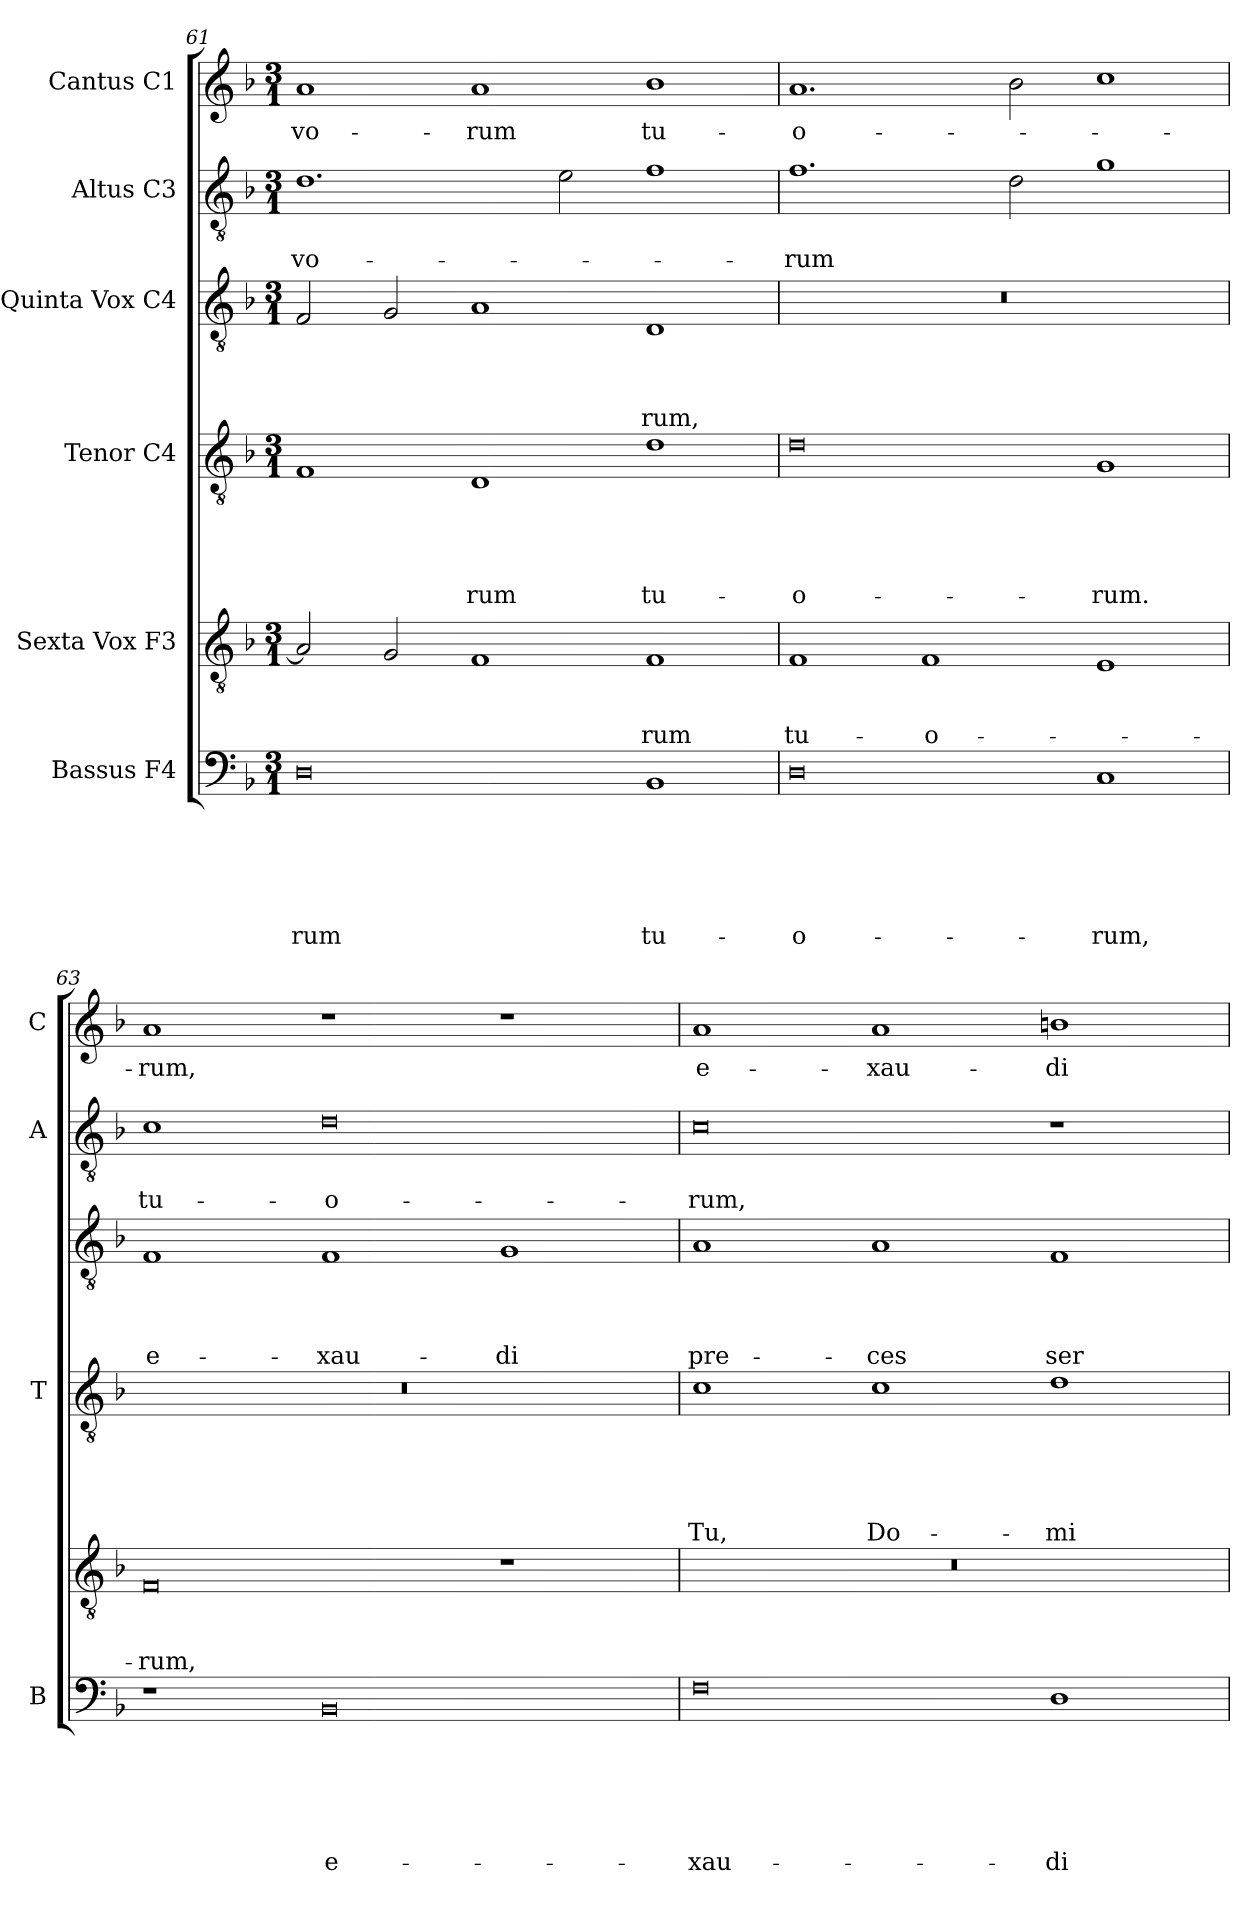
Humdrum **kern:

**kern	**text	**text	**text	**text	**text	**text	**kern	**text	**text	**text	**kern	**text	**text	**text	**text	**text	**kern	**text	**text	**text	**text	**kern	**text	**text	**kern	**text
*part6	*part6	*part6	*part6	*part6	*part6	*part6	*part5	*part5	*part5	*part5	*part4	*part4	*part4	*part4	*part4	*part4	*part3	*part3	*part3	*part3	*part3	*part2	*part2	*part2	*part1	*part1
*staff6	*staff6	*staff6	*staff6	*staff6	*staff6	*staff6	*staff5	*staff5	*staff5	*staff5	*staff4	*staff4	*staff4	*staff4	*staff4	*staff4	*staff3	*staff3	*staff3	*staff3	*staff3	*staff2	*staff2	*staff2	*staff1	*staff1
*I"Bassus F4	*	*	*	*	*	*	*I"Sexta Vox F3	*	*	*	*I"Tenor C4	*	*	*	*	*	*I"Quinta Vox C4	*	*	*	*	*I"Altus C3	*	*	*I"Cantus C1	*
*I'B	*	*	*	*	*	*	*	*	*	*	*I'T	*	*	*	*	*	*	*	*	*	*	*I'A	*	*	*I'C	*
*clefF4	*	*	*	*	*	*	*clefGv2	*	*	*	*clefGv2	*	*	*	*	*	*clefGv2	*	*	*	*	*clefGv2	*	*	*clefG2	*
*k[b-]	*	*	*	*	*	*	*k[b-]	*	*	*	*k[b-]	*	*	*	*	*	*k[b-]	*	*	*	*	*k[b-]	*	*	*k[b-]	*
*F:	*	*	*	*	*	*	*F:	*	*	*	*F:	*	*	*	*	*	*F:	*	*	*	*	*F:	*	*	*F:	*
*M3/1	*	*	*	*	*	*	*M3/1	*	*	*	*M3/1	*	*	*	*	*	*M3/1	*	*	*	*	*M3/1	*	*	*M3/1	*
=61	=61	=61	=61	=61	=61	=61	=61	=61	=61	=61	=61	=61	=61	=61	=61	=61	=61	=61	=61	=61	=61	=61	=61	=61	=61	=61
!	!	!	!	!	!	!LO:LY:b	!	!	!	!	!	!	!	!	!	!	!	!	!	!	!	!	!	!LO:LY:b	!	!LO:LY:b
0D	.	.	.	.	.	-rum	2A/]	.	.	.	1F	.	.	.	.	.	2F/	.	.	.	.	1.d	.	-vo-	1a	-vo-
.	.	.	.	.	.	.	2G/	.	.	.	.	.	.	.	.	.	2G/	.	.	.	.	.	.	.	.	.
!	!	!	!	!	!	!	!	!	!	!	!	!	!	!	!	!LO:LY:b	!	!	!	!	!	!	!	!	!	!LO:LY:b
.	.	.	.	.	.	.	1F	.	.	.	1D	.	.	.	.	-rum	1A	.	.	.	.	.	.	.	1a	-rum
.	.	.	.	.	.	.	.	.	.	.	.	.	.	.	.	.	.	.	.	.	.	2e\	.	.	.	.
!	!	!	!	!	!	!LO:LY:b	!	!	!	!LO:LY:b	!	!	!	!	!	!LO:LY:b	!	!	!	!	!LO:LY:b	!	!	!	!	!LO:LY:b
1BB-	.	.	.	.	.	tu-	1F	.	.	-rum	1d	.	.	.	.	tu-	1D	.	.	.	-rum,	1f	.	.	1b-	tu-
=62	=62	=62	=62	=62	=62	=62	=62	=62	=62	=62	=62	=62	=62	=62	=62	=62	=62	=62	=62	=62	=62	=62	=62	=62	=62	=62
!	!	!	!	!	!	!LO:LY:b	!	!	!	!LO:LY:b	!	!	!	!	!	!LO:LY:b	!	!	!	!	!	!	!	!LO:LY:b	!	!LO:LY:b
0D	.	.	.	.	.	-o-	1F	.	.	tu-	0d	.	.	.	.	-o-	0.r	.	.	.	.	1.f	.	-rum	1.a	-o-
!	!	!	!	!	!	!	!	!	!	!LO:LY:b	!	!	!	!	!	!	!	!	!	!	!	!	!	!	!	!
.	.	.	.	.	.	.	1F	.	.	-o-	.	.	.	.	.	.	.	.	.	.	.	.	.	.	.	.
.	.	.	.	.	.	.	.	.	.	.	.	.	.	.	.	.	.	.	.	.	.	2d\	.	.	2b-\	.
!	!	!	!	!	!	!LO:LY:b	!	!	!	!	!	!	!	!	!	!LO:LY:b	!	!	!	!	!	!	!	!	!	!
1C	.	.	.	.	.	-rum,	1E	.	.	.	1G	.	.	.	.	-rum.	.	.	.	.	.	1g	.	.	1cc	.
=63	=63	=63	=63	=63	=63	=63	=63	=63	=63	=63	=63	=63	=63	=63	=63	=63	=63	=63	=63	=63	=63	=63	=63	=63	=63	=63
!	!	!	!	!	!	!	!	!	!	!LO:LY:b	!	!	!	!	!	!	!	!	!	!	!LO:LY:b	!	!	!LO:LY:b	!	!LO:LY:b
1r	.	.	.	.	.	.	0F	.	.	-rum,	0.r	.	.	.	.	.	1F	.	.	.	e-	1c	.	tu-	1a	-rum,
!	!	!	!	!	!	!LO:LY:b	!	!	!	!	!	!	!	!	!	!	!	!	!	!	!LO:LY:b	!	!	!LO:LY:b	!	!
0BB-	.	.	.	.	.	e-	.	.	.	.	.	.	.	.	.	.	1F	.	.	.	-xau-	0d	.	-o-	1r	.
!	!	!	!	!	!	!	!	!	!	!	!	!	!	!	!	!	!	!	!	!	!LO:LY:b	!	!	!	!	!
.	.	.	.	.	.	.	1r	.	.	.	.	.	.	.	.	.	1G	.	.	.	-di	.	.	.	1r	.
=64	=64	=64	=64	=64	=64	=64	=64	=64	=64	=64	=64	=64	=64	=64	=64	=64	=64	=64	=64	=64	=64	=64	=64	=64	=64	=64
!	!	!	!	!	!	!LO:LY:b	!	!	!	!	!	!	!	!	!	!LO:LY:b	!	!	!	!	!LO:LY:b	!	!	!LO:LY:b	!	!LO:LY:b
0F	.	.	.	.	.	-xau-	0.r	.	.	.	1c	.	.	.	.	Tu,	1A	.	.	.	pre-	0c	.	-rum,	1a	e-
!	!	!	!	!	!	!	!	!	!	!	!	!	!	!	!	!LO:LY:b	!	!	!	!	!LO:LY:b	!	!	!	!	!LO:LY:b
.	.	.	.	.	.	.	.	.	.	.	1c	.	.	.	.	Do-	1A	.	.	.	-ces	.	.	.	1a	-xau-
!	!	!	!	!	!	!LO:LY:b	!	!	!	!	!	!	!	!	!	!LO:LY:b	!	!	!	!	!LO:LY:b	!	!	!	!	!LO:LY:b
1D	.	.	.	.	.	-di	.	.	.	.	1d	.	.	.	.	-mi-	1F	.	.	.	ser-	1r	.	.	1bn	-di
=	=	=	=	=	=	=	=	=	=	=	=	=	=	=	=	=	=	=	=	=	=	=	=	=	=	=
*-	*-	*-	*-	*-	*-	*-	*-	*-	*-	*-	*-	*-	*-	*-	*-	*-	*-	*-	*-	*-	*-	*-	*-	*-	*-	*-
